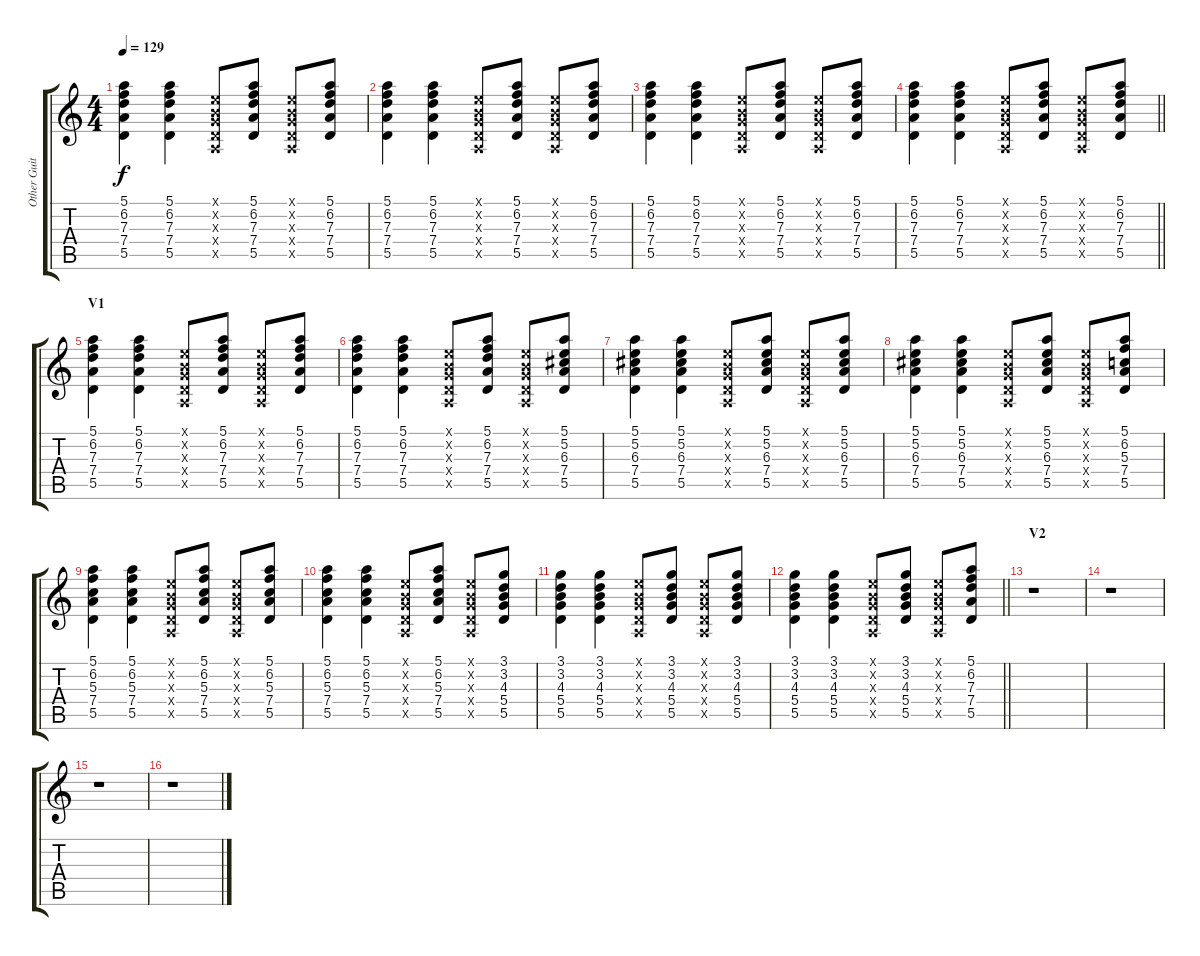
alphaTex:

\track ("Other Guitar" "Other Guit") {instrument acousticguitarsteel}
\staff {score tabs}
\tuning (E4 B3 G3 D3 A2 E2) {hide}
\ts (4 4)
\tempo 129
\clef g2
\ks c
(5.1 6.2 7.3 7.4 5.5).4{dy f instrument acousticguitarsteel} (5.1 6.2 7.3 7.4 5.5).4 (0.1{x} 0.2{x} 0.3{x} 0.4{x} 0.5{x}).8 (5.1 6.2 7.3 7.4 5.5).8 (0.1{x} 0.2{x} 0.3{x} 0.4{x} 0.5{x}).8 (5.1 6.2 7.3 7.4 5.5).8 |
(5.1 6.2 7.3 7.4 5.5).4 (5.1 6.2 7.3 7.4 5.5).4 (0.1{x} 0.2{x} 0.3{x} 0.4{x} 0.5{x}).8 (5.1 6.2 7.3 7.4 5.5).8 (0.1{x} 0.2{x} 0.3{x} 0.4{x} 0.5{x}).8 (5.1 6.2 7.3 7.4 5.5).8 |
(5.1 6.2 7.3 7.4 5.5).4 (5.1 6.2 7.3 7.4 5.5).4 (0.1{x} 0.2{x} 0.3{x} 0.4{x} 0.5{x}).8 (5.1 6.2 7.3 7.4 5.5).8 (0.1{x} 0.2{x} 0.3{x} 0.4{x} 0.5{x}).8 (5.1 6.2 7.3 7.4 5.5).8 |
\barLineRight lightlight
(5.1 6.2 7.3 7.4 5.5).4 (5.1 6.2 7.3 7.4 5.5).4 (0.1{x} 0.2{x} 0.3{x} 0.4{x} 0.5{x}).8 (5.1 6.2 7.3 7.4 5.5).8 (0.1{x} 0.2{x} 0.3{x} 0.4{x} 0.5{x}).8 (5.1 6.2 7.3 7.4 5.5).8 |
\section ("" "V1")
(5.1 6.2 7.3 7.4 5.5).4 (5.1 6.2 7.3 7.4 5.5).4 (0.1{x} 0.2{x} 0.3{x} 0.4{x} 0.5{x}).8 (5.1 6.2 7.3 7.4 5.5).8 (0.1{x} 0.2{x} 0.3{x} 0.4{x} 0.5{x}).8 (5.1 6.2 7.3 7.4 5.5).8 |
(5.1 6.2 7.3 7.4 5.5).4 (5.1 6.2 7.3 7.4 5.5).4 (0.1{x} 0.2{x} 0.3{x} 0.4{x} 0.5{x}).8 (5.1 6.2 7.3 7.4 5.5).8 (0.1{x} 0.2{x} 0.3{x} 0.4{x} 0.5{x}).8 (5.1 5.2 6.3 7.4 5.5).8 |
(5.1 5.2 6.3 7.4 5.5).4 (5.1 5.2 6.3 7.4 5.5).4 (0.1{x} 0.2{x} 0.3{x} 0.4{x} 0.5{x}).8 (5.1 5.2 6.3 7.4 5.5).8 (0.1{x} 0.2{x} 0.3{x} 0.4{x} 0.5{x}).8 (5.1 5.2 6.3 7.4 5.5).8 |
(5.1 5.2 6.3 7.4 5.5).4 (5.1 5.2 6.3 7.4 5.5).4 (0.1{x} 0.2{x} 0.3{x} 0.4{x} 0.5{x}).8 (5.1 5.2 6.3 7.4 5.5).8 (0.1{x} 0.2{x} 0.3{x} 0.4{x} 0.5{x}).8 (5.1 6.2 5.3 7.4 5.5).8 |
(5.1 6.2 5.3 7.4 5.5).4 (5.1 6.2 5.3 7.4 5.5).4 (0.1{x} 0.2{x} 0.3{x} 0.4{x} 0.5{x}).8 (5.1 6.2 5.3 7.4 5.5).8 (0.1{x} 0.2{x} 0.3{x} 0.4{x} 0.5{x}).8 (5.1 6.2 5.3 7.4 5.5).8 |
(5.1 6.2 5.3 7.4 5.5).4 (5.1 6.2 5.3 7.4 5.5).4 (0.1{x} 0.2{x} 0.3{x} 0.4{x} 0.5{x}).8 (5.1 6.2 5.3 7.4 5.5).8 (0.1{x} 0.2{x} 0.3{x} 0.4{x} 0.5{x}).8 (3.1 3.2 4.3 5.4 5.5).8 |
(3.1 3.2 4.3 5.4 5.5).4 (3.1 3.2 4.3 5.4 5.5).4 (0.1{x} 0.2{x} 0.3{x} 0.4{x} 0.5{x}).8 (3.1 3.2 4.3 5.4 5.5).8 (0.1{x} 0.2{x} 0.3{x} 0.4{x} 0.5{x}).8 (3.1 3.2 4.3 5.4 5.5).8 |
\barLineRight lightlight
(3.1 3.2 4.3 5.4 5.5).4 (3.1 3.2 4.3 5.4 5.5).4 (0.1{x} 0.2{x} 0.3{x} 0.4{x} 0.5{x}).8 (3.1 3.2 4.3 5.4 5.5).8 (0.1{x} 0.2{x} 0.3{x} 0.4{x} 0.5{x}).8 (5.1 6.2 7.3 7.4 5.5).8 |
\section ("" "V2")
r.1 |
r.1 |
r.1 |
r.1
